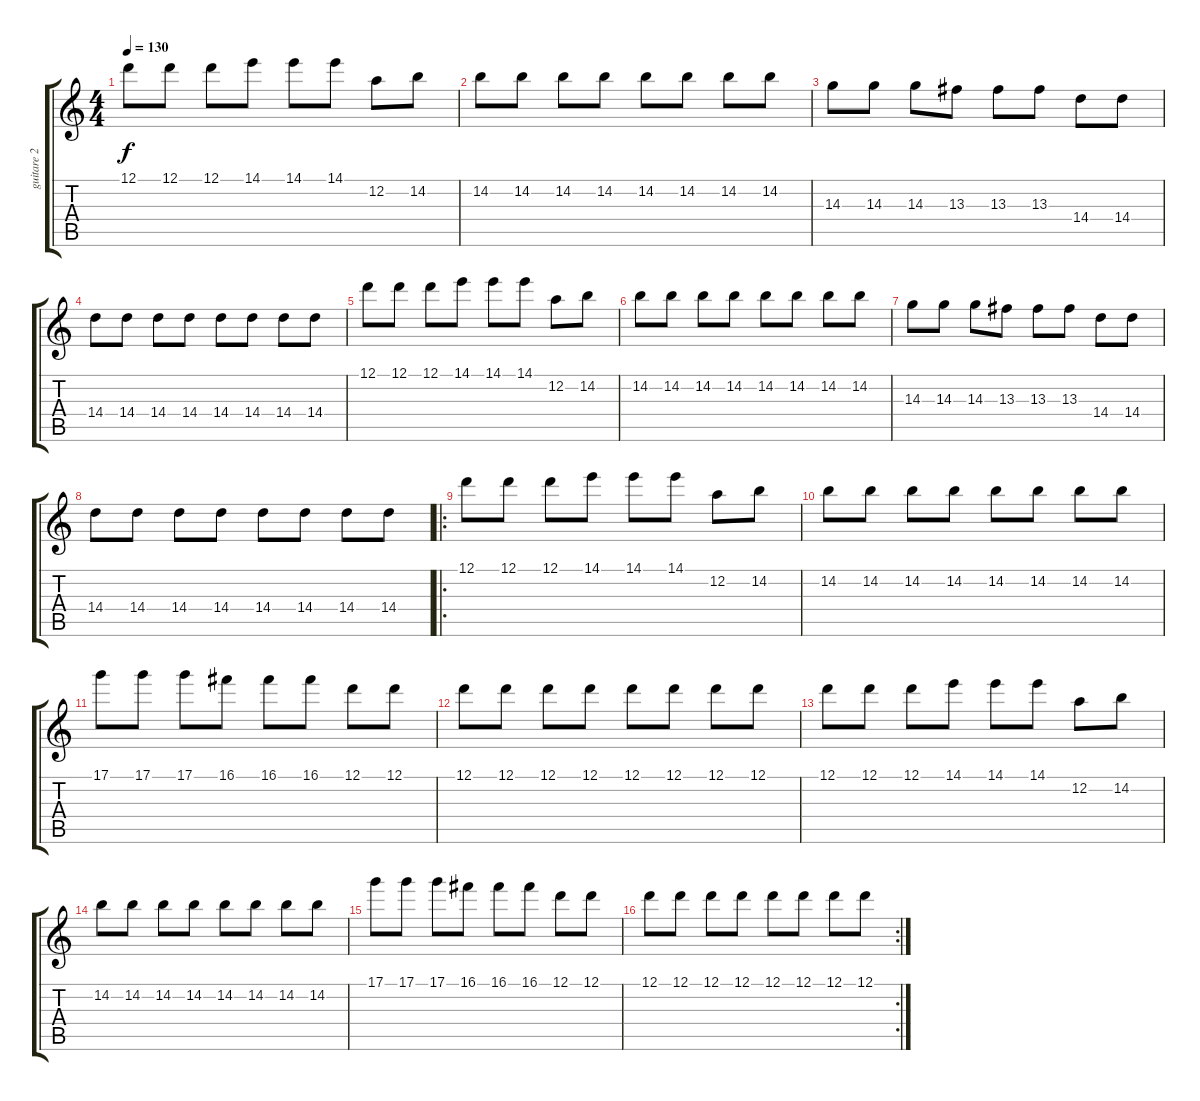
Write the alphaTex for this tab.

\track ("guitare 2" "guitare 2") {instrument distortionguitar}
\staff {score tabs}
\tuning (D4 A3 F3 C3 G2 C2) {hide}
\ts (4 4)
\tempo 130
\clef g2
\ks c
12.1.8{dy f} 12.1.8 12.1.8 14.1.8 14.1.8 14.1.8 12.2.8 14.2.8 |
14.2.8 14.2.8 14.2.8 14.2.8 14.2.8 14.2.8 14.2.8 14.2.8 |
14.3.8 14.3.8 14.3.8 13.3.8 13.3.8 13.3.8 14.4.8 14.4.8 |
14.4.8 14.4.8 14.4.8 14.4.8 14.4.8 14.4.8 14.4.8 14.4.8 |
12.1.8 12.1.8 12.1.8 14.1.8 14.1.8 14.1.8 12.2.8 14.2.8 |
14.2.8 14.2.8 14.2.8 14.2.8 14.2.8 14.2.8 14.2.8 14.2.8 |
14.3.8 14.3.8 14.3.8 13.3.8 13.3.8 13.3.8 14.4.8 14.4.8 |
14.4.8 14.4.8 14.4.8 14.4.8 14.4.8 14.4.8 14.4.8 14.4.8 |
\ro
12.1.8 12.1.8 12.1.8 14.1.8 14.1.8 14.1.8 12.2.8 14.2.8 |
14.2.8 14.2.8 14.2.8 14.2.8 14.2.8 14.2.8 14.2.8 14.2.8 |
17.1.8 17.1.8 17.1.8 16.1.8 16.1.8 16.1.8 12.1.8 12.1.8 |
12.1.8 12.1.8 12.1.8 12.1.8 12.1.8 12.1.8 12.1.8 12.1.8 |
12.1.8 12.1.8 12.1.8 14.1.8 14.1.8 14.1.8 12.2.8 14.2.8 |
14.2.8 14.2.8 14.2.8 14.2.8 14.2.8 14.2.8 14.2.8 14.2.8 |
17.1.8 17.1.8 17.1.8 16.1.8 16.1.8 16.1.8 12.1.8 12.1.8 |
\rc 2
12.1.8 12.1.8 12.1.8 12.1.8 12.1.8 12.1.8 12.1.8 12.1.8
